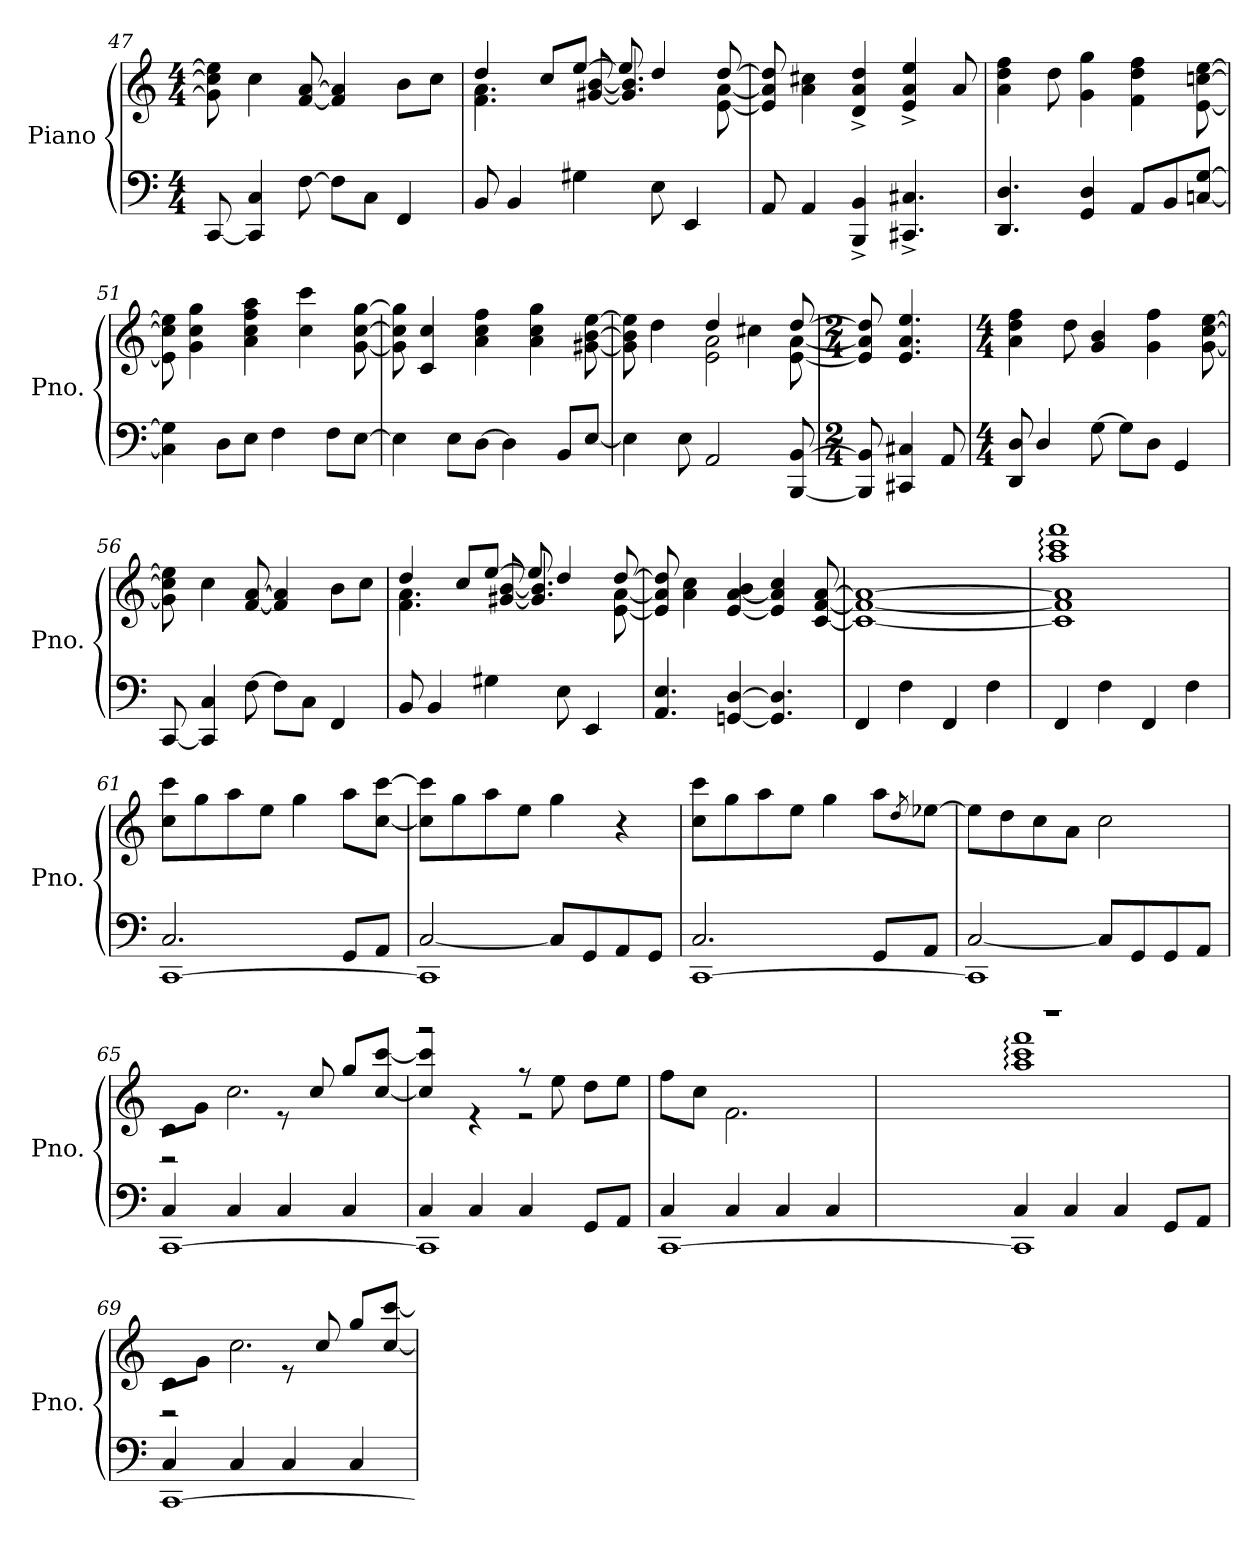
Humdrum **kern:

**kern	**kern
*part1	*part1
*staff2	*staff1
*I"Piano	*
*I'Pno.	*
*clefF4	*clefG2
*k[]	*k[]
*M4/4	*M4/4
=47	=47
[8CC/	8g\] 8cc\] 8ee\]
4CC/] 4C/	4cc\
[8F\	[8f/ [8a/
8F\L]	4f/] 4a/]
8C\J	.
4FF/	8b\L
.	8cc\J
!!LO:LB:g=z
=48	=48
*	*^
8BB/	4dd/	4.f\ 4.a\
4BB/	.	.
.	8cc/L	.
4G#X\	[8ee/J	[8g#X/ [8b/
.	8ee/]	4.g#/] 4.b/]
8E\	4dd/	.
4EE/	.	.
.	[8dd/	[8e\ [8a\
*	*v	*v
=49	=49
8AA/	8e/] 8a/] 8dd/]
4AA/	4a\ 4cc#X\
4BBB/^ 4BB/^	4d/^ 4a/^ 4dd/^
4.CC#X/^ 4.C#X/^	4e/^ 4a/^ 4ee/^
.	8a/
=50	=50
4.DD/ 4.D/	4a\ 4dd\ 4ff\
.	8dd\
4GG/ 4D/	4g\ 4gg\
8AA/L	4f\ 4dd\ 4ff\
8BB/	.
[8Cn/ [8G/J	[8e\ [8ccn\ [8ee\
=51	=51
4C\] 4G\]	8e\] 8cc\] 8ee\]
.	4g\ 4cc\ 4gg\
8D\L	.
8E\J	4a\ 4cc\ 4ff\ 4aa\
4F\	.
.	4cc\ 4ccc\
8F\L	.
[8E\J	[8g\ [8cc\ [8gg\
=52	=52
4E\]	8g\] 8cc\] 8gg\]
.	4c/ 4cc/
8E\L	.
[8D\J	4a\ 4cc\ 4ff\
4D\]	.
.	4a\ 4cc\ 4gg\
8BB/L	.
[8E/J	[8g#X\ [8b\ [8ee\
!!LO:PB:g=z
=53	=53
*	*^
4E\]	8g#\] 8b\] 8ee\]	4ryy
.	4dd\	.
8E\	.	8ryy
2AA/	4dd/	2e\ 2a\
.	4cc#X\	.
[8BBB/ [8BB/	[8dd/	[8e\ [8a\
*	*v	*v
=54	=54
*M2/4	*M2/4
8BBB/] 8BB/]	8e/] 8a/] 8dd/]
4CC#X/ 4C#X/	4.e/ 4.a/ 4.ee/
8AA/	.
=55	=55
*M4/4	*M4/4
8DD/ 8D/	4a\ 4dd\ 4ff\
4D/	.
.	8dd\
[8G\	4g/ 4b/
8G\L]	.
8D\J	4g\ 4ff\
4GG/	.
.	[8g\ [8cc\ [8ee\
=56	=56
[8CC/	8g\] 8cc\] 8ee\]
4CC/] 4C/	4cc\
[8F\	[8f/ [8a/
8F\L]	4f/] 4a/]
8C\J	.
4FF/	8b\L
.	8cc\J
=57	=57
*	*^
8BB/	4dd/	4.f\ 4.a\
4BB/	.	.
.	8cc/L	.
4G#X\	[8ee/J	[8g#X/ [8b/
.	8ee/]	4.g#/] 4.b/]
8E\	4dd/	.
4EE/	.	.
.	[8dd/	[8e\ [8a\
*	*v	*v
!!LO:LB:g=z
=58	=58
4.AA/ 4.E/	8e/] 8a/] 8dd/]
.	4a\ 4cc\
[4GGn/ [4D/	[4e/ [4a/ 4b/
4.GG/] 4.D/]	4e/] 4a/] 4cc/
.	[8c/ [8f/ [8a/
=59	=59
4FF/	1c_ 1f_ 1a_
4F\	.
4FF/	.
4F\	.
=60	=60
*	*^
4FF/	1c] 1f] 1a]	1aa: 1ccc: 1fff:
4F\	.	.
4FF/	.	.
4F\	.	.
*	*v	*v
=61	=61
*^	*
[1CC	2.C/	8cc\ 8ccc\L
.	.	8gg\
.	.	8aa\
.	.	8ee\J
.	.	4gg\
.	8GG/L	8aa\L
.	8AA/J	[8cc\ [8ccc\J
=62	=62	=62
1CC]	[2C/	8cc\] 8ccc\]L
.	.	8gg\
.	.	8aa\
.	.	8ee\J
.	8C/L]	4gg\
.	8GG/	.
.	8AA/	4r
.	8GG/J	.
=63	=63	=63
[1CC	2.C/	8cc\ 8ccc\L
.	.	8gg\
.	.	8aa\
.	.	8ee\J
.	.	4gg\
.	8GG/L	8aa\L
.	.	8qdd/
.	8AA/J	[8ee-X\J
!!LO:LB:g=z
=64	=64	=64
1CC]	[2C/	8ee-\L]
.	.	8dd\
.	.	8cc\
.	.	8a\J
.	8C/L]	2cc\
.	8GG/	.
.	8GG/	.
.	8AA/J	.
=65	=65	=65
*	*	*^
[1CC	4C/	8c\L	2r
.	.	8g\J	.
.	4C/	2.cc\	.
.	4C/	.	8r
.	.	.	8cc/
.	4C/	.	8gg/L
.	.	.	[8cc/ [8ccc/J
=66	=66	=66	=66
1CC]	4C/	2r	4cc/] 4ccc/]
.	4C/	.	4r
.	4C/	8r	2r
.	.	8ee\	.
.	8GG/L	8dd\L	.
.	8AA/J	8ee\J	.
*	*	*v	*v
=67	=67	=67
[1CC	4C/	8ff\L
.	.	8cc\J
.	4C/	2.f\
.	4C/	.
.	4C/	.
=68	=68	=68
*	*	*^
1CC]	4C/	1r	1aa: 1ccc: 1fff:
.	4C/	.	.
.	4C/	.	.
.	8GG/L	.	.
.	8AA/J	.	.
!!LO:LB:g=z	!!
=69	=69	=69	=69
[1CC	4C/	8c\L	2r
.	.	8g\J	.
.	4C/	2.cc\	.
.	4C/	.	8r
.	.	.	8cc/
.	4C/	.	8gg/L
.	.	.	[8cc/ [8ccc/J
*v	*v	*	*
*	*v	*v
=	=
*-	*-
